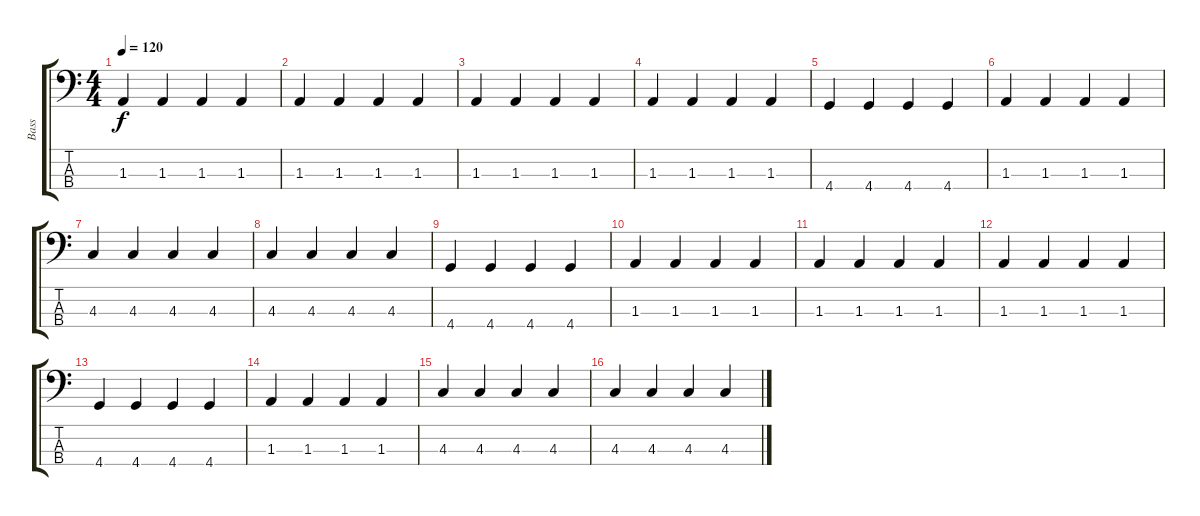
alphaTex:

\track ("Bass" "Bass") {instrument electricbassfinger}
\staff {score tabs}
\tuning (Gb2 Db2 Ab1 Eb1) {hide}
\ts (4 4)
\tempo 120
\clef f4
\ks c
1.3.4{dy f} 1.3.4 1.3.4 1.3.4 |
1.3.4 1.3.4 1.3.4 1.3.4 |
1.3.4 1.3.4 1.3.4 1.3.4 |
1.3.4 1.3.4 1.3.4 1.3.4 |
4.4.4 4.4.4 4.4.4 4.4.4 |
1.3.4 1.3.4 1.3.4 1.3.4 |
4.3.4 4.3.4 4.3.4 4.3.4 |
4.3.4 4.3.4 4.3.4 4.3.4 |
4.4.4 4.4.4 4.4.4 4.4.4 |
1.3.4 1.3.4 1.3.4 1.3.4 |
1.3.4 1.3.4 1.3.4 1.3.4 |
1.3.4 1.3.4 1.3.4 1.3.4 |
4.4.4 4.4.4 4.4.4 4.4.4 |
1.3.4 1.3.4 1.3.4 1.3.4 |
4.3.4 4.3.4 4.3.4 4.3.4 |
4.3.4 4.3.4 4.3.4 4.3.4
